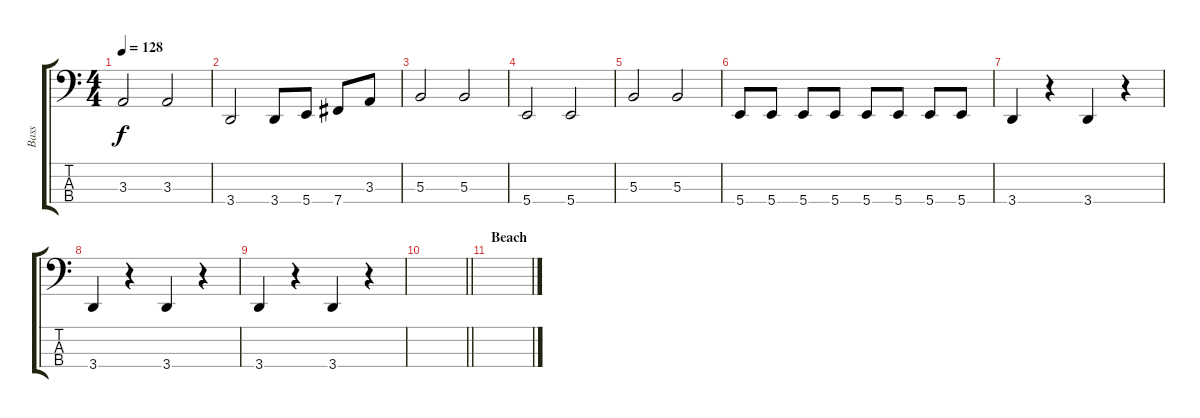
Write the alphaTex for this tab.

\track ("Bass" "Bass") {instrument electricbasspick}
\staff {score tabs}
\tuning (Gb2 B1 Gb1 B0) {hide}
\ts (4 4)
\tempo 128
\clef f4
\ks c
3.3.2{dy f} 3.3.2 |
3.4.2 3.4.8 5.4.8 7.4.8 3.3.8 |
5.3.2 5.3.2 |
5.4.2 5.4.2 |
5.3.2 5.3.2 |
5.4.8 5.4.8 5.4.8 5.4.8 5.4.8 5.4.8 5.4.8 5.4.8 |
3.4.4 r.4 3.4.4 r.4 |
3.4.4 r.4 3.4.4 r.4 |
3.4.4 r.4 3.4.4 r.4 |
\barLineRight lightlight
|
\section ("" "Beach")
